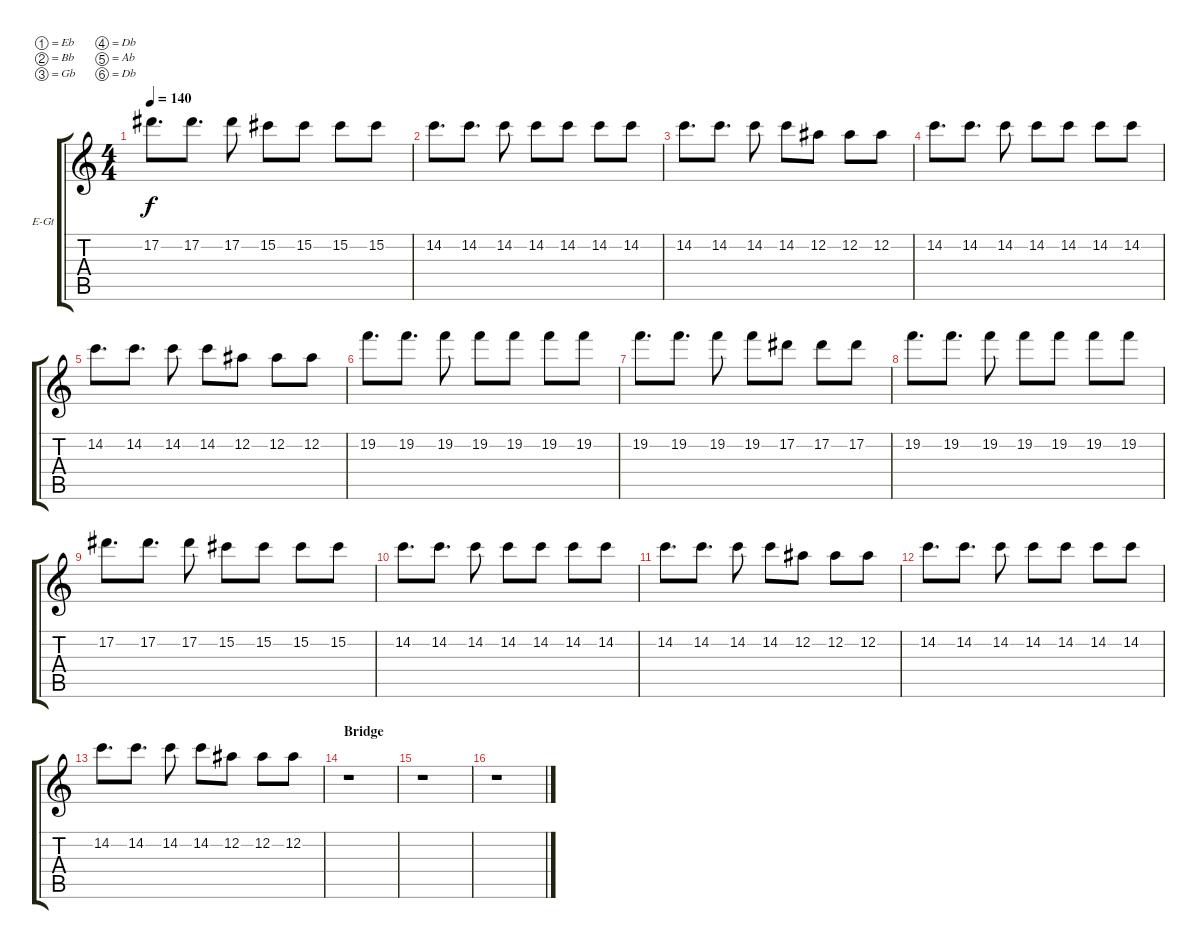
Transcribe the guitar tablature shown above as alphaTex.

\defaultSystemsLayout 4
\bracketExtendMode groupsimilarinstruments
\firstSystemTrackNameOrientation horizontal
\otherSystemsTrackNameOrientation horizontal
\track ("Extra Riff - (Paul Marc)" "E-Gt") {instrument distortionguitar}
\staff {score tabs}
\tuning (Eb4 Bb3 Gb3 Db3 Ab2 Db2)
\ts (4 4)
\tempo 140
\clef g2
\ks c
17.2.8{d dy f} 17.2.8{d} 17.2.8 15.2.8 15.2.8 15.2.8 15.2.8 |
14.2.8{d} 14.2.8{d} 14.2.8 14.2.8 14.2.8 14.2.8 14.2.8 |
14.2.8{d} 14.2.8{d} 14.2.8 14.2.8 12.2.8 12.2.8 12.2.8 |
14.2.8{d} 14.2.8{d} 14.2.8 14.2.8 14.2.8 14.2.8 14.2.8 |
14.2.8{d} 14.2.8{d} 14.2.8 14.2.8 12.2.8 12.2.8 12.2.8 |
19.2.8{d} 19.2.8{d} 19.2.8 19.2.8 19.2.8 19.2.8 19.2.8 |
19.2.8{d} 19.2.8{d} 19.2.8 19.2.8 17.2.8 17.2.8 17.2.8 |
19.2.8{d} 19.2.8{d} 19.2.8 19.2.8 19.2.8 19.2.8 19.2.8 |
17.2.8{d} 17.2.8{d} 17.2.8 15.2.8 15.2.8 15.2.8 15.2.8 |
14.2.8{d} 14.2.8{d} 14.2.8 14.2.8 14.2.8 14.2.8 14.2.8 |
14.2.8{d} 14.2.8{d} 14.2.8 14.2.8 12.2.8 12.2.8 12.2.8 |
14.2.8{d} 14.2.8{d} 14.2.8 14.2.8 14.2.8 14.2.8 14.2.8 |
14.2.8{d} 14.2.8{d} 14.2.8 14.2.8 12.2.8 12.2.8 12.2.8 |
\section ("" "Bridge")
r.1 |
r.1 |
r.1
